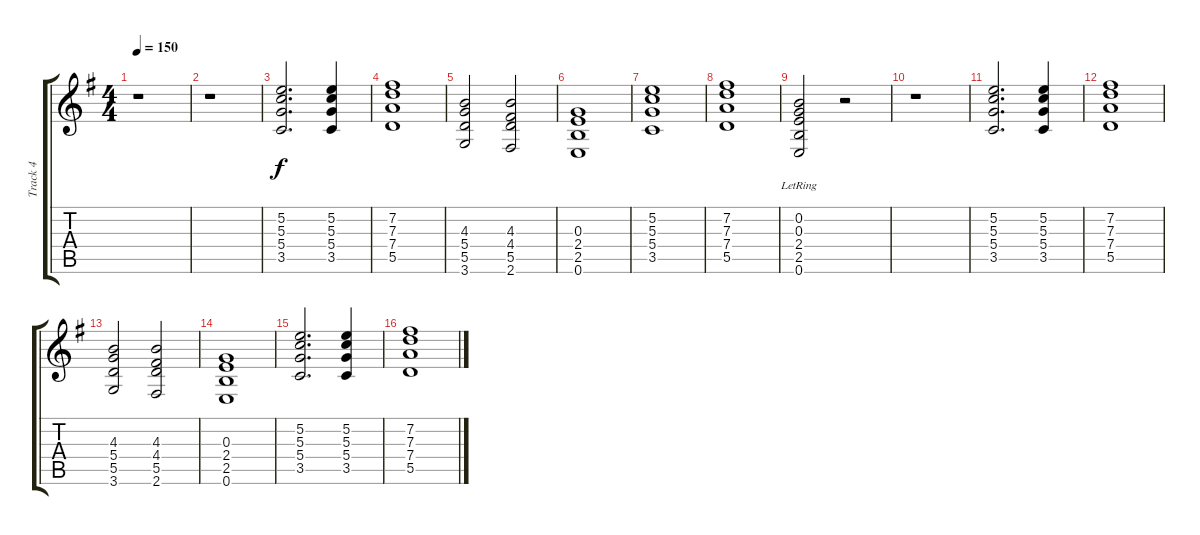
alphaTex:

\track ("Track 4" "Track 4") {instrument electricguitarclean}
\staff {score tabs}
\tuning (E4 B3 G3 D3 A2 E2) {hide}
\ts (4 4)
\tempo 150
\clef g2
\ks g
r.1{dy f} |
r.1 |
(5.2 5.3 5.4 3.5).2{d} (5.2 5.3 5.4 3.5).4 |
(7.2 7.3 7.4 5.5).1 |
(4.3 5.4 5.5 3.6).2 (4.3 4.4 5.5 2.6).2 |
(0.3 2.4 2.5 0.6).1 |
(5.2 5.3 5.4 3.5).1 |
(7.2 7.3 7.4 5.5).1 |
(0.2{lr} 0.3{lr} 2.4{lr} 2.5{lr} 0.6{lr}).2 r.2 |
r.1 |
(5.2 5.3 5.4 3.5).2{d} (5.2 5.3 5.4 3.5).4 |
(7.2 7.3 7.4 5.5).1 |
(4.3 5.4 5.5 3.6).2 (4.3 4.4 5.5 2.6).2 |
(0.3 2.4 2.5 0.6).1 |
(5.2 5.3 5.4 3.5).2{d} (5.2 5.3 5.4 3.5).4 |
(7.2 7.3 7.4 5.5).1
